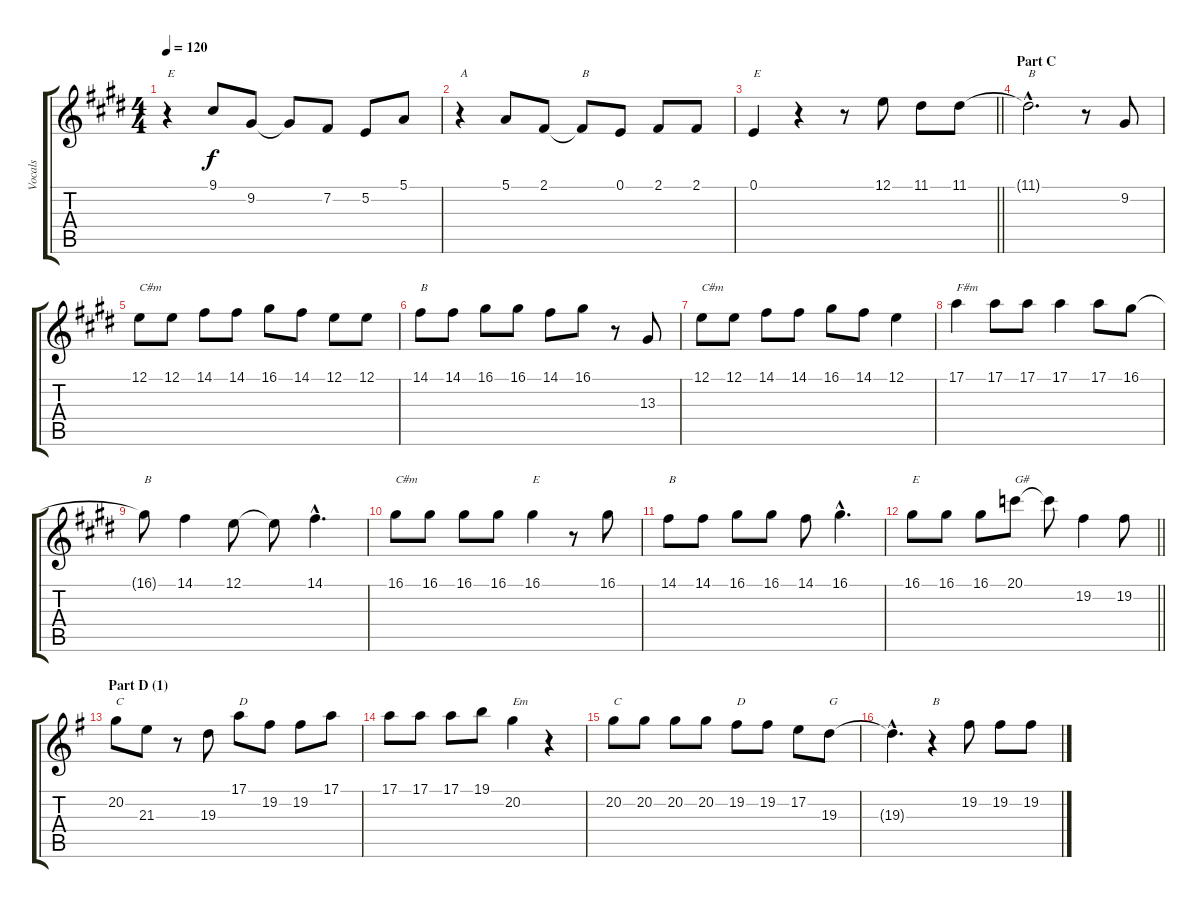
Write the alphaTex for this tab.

\track ("Vocals" "Vocals") {instrument trumpet}
\staff {score tabs}
\tuning (E4 B3 G3 D3 A2 E2) {hide}
\ts (4 4)
\tempo 120
\clef g2
\ks e
r.4{txt "E" dy f} 9.1.8 9.2.8 9.2{t}.8 7.2.8 5.2.8 5.1.8 |
r.4{txt "A"} 5.1.8 2.1.8 2.1{t}.8{txt "B"} 0.1.8 2.1.8 2.1.8 |
\barLineRight lightlight
0.1.4{txt "E"} r.4 r.8 12.1.8 11.1.8 11.1.8 |
\section ("" "Part C")
11.1{hac t}.2{d txt "B"} r.8 9.2.8 |
12.1.8{txt "C#m"} 12.1.8 14.1.8 14.1.8 16.1.8 14.1.8 12.1.8 12.1.8 |
14.1.8{txt "B"} 14.1.8 16.1.8 16.1.8 14.1.8 16.1.8 r.8 13.3.8 |
12.1.8{txt "C#m"} 12.1.8 14.1.8 14.1.8 16.1.8 14.1.8 12.1.4 |
17.1.4{txt "F#m"} 17.1.8 17.1.8 17.1.4 17.1.8 16.1.8 |
16.1{t}.8{txt "B"} 14.1.4 12.1.8 12.1{t}.8 14.1{hac}.4{d} |
16.1.8{txt "C#m"} 16.1.8 16.1.8 16.1.8 16.1.4{txt "E"} r.8 16.1.8 |
14.1.8{txt "B"} 14.1.8 16.1.8 16.1.8 14.1.8 16.1{hac}.4{d} |
\barLineRight lightlight
16.1.8{txt "E"} 16.1.8 16.1.8 20.1.8{txt "G#"} 20.1{t}.8 19.2.4 19.2.8 |
\section ("" "Part D (1)")
\ks g
20.2.8{txt "C"} 21.3.8 r.8 19.3.8 17.1.8{txt "D"} 19.2.8 19.2.8 17.1.8 |
17.1.8 17.1.8 17.1.8 19.1.8 20.2.4{txt "Em"} r.4 |
20.2.8{txt "C"} 20.2.8 20.2.8 20.2.8 19.2.8{txt "D"} 19.2.8 17.2.8 19.3.8{txt "G"} |
19.3{hac t}.4{d} r.4{txt "B"} 19.2.8 19.2.8 19.2.8
